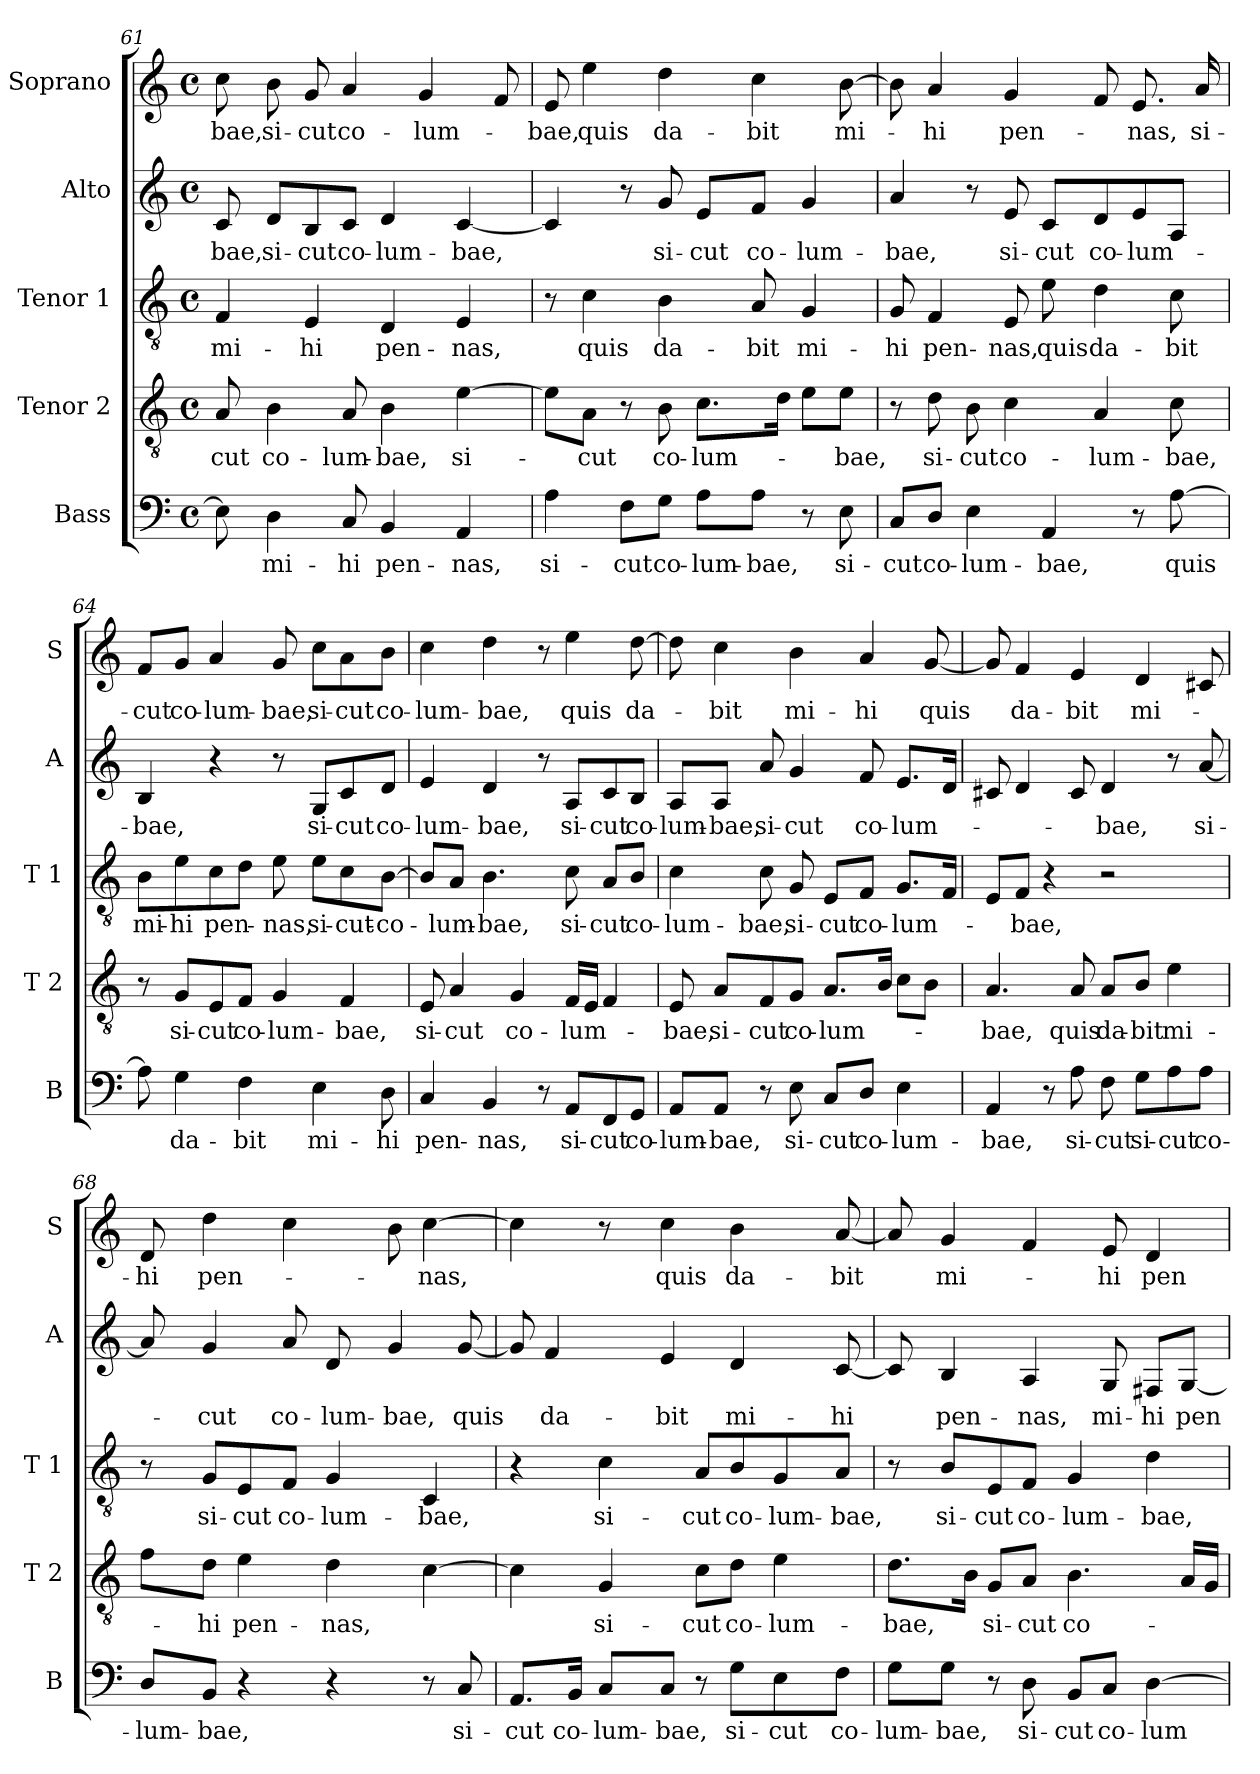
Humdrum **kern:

**kern	**text	**kern	**text	**kern	**text	**kern	**text	**kern	**text
*part5	*part5	*part4	*part4	*part3	*part3	*part2	*part2	*part1	*part1
*staff5	*staff5	*staff4	*staff4	*staff3	*staff3	*staff2	*staff2	*staff1	*staff1
*I"Bass	*	*I"Tenor 2	*	*I"Tenor 1	*	*I"Alto	*	*I"Soprano	*
*I'B	*	*I'T 2	*	*I'T 1	*	*I'A	*	*I'S	*
*clefF4	*	*clefGv2	*	*clefGv2	*	*clefG2	*	*clefG2	*
*k[]	*	*k[]	*	*k[]	*	*k[]	*	*k[]	*
*C:	*	*C:	*	*C:	*	*C:	*	*C:	*
*M4/4	*	*M4/4	*	*M4/4	*	*M4/4	*	*M4/4	*
*met(c)	*	*met(c)	*	*met(c)	*	*met(c)	*	*met(c)	*
=61	=61	=61	=61	=61	=61	=61	=61	=61	=61
8E\]	.	8A/	-cut	4F/	mi-	8c/	-bae,	8cc\	-bae,
4D\	mi-	4B\	co-	.	.	8d/L	si-	8b\	si-
.	.	.	.	4E/	-hi	8B/	-cut	8g/	-cut
8C/	-hi	8A/	-lum-	.	.	8c/J	co-	4a/	co-
4BB/	pen-	4B\	-bae,	4D/	pen-	4d/	-lum-	.	.
.	.	.	.	.	.	.	.	4g/	-lum-
4AA/	-nas,	[4e\	si-	4E/	-nas,	[4c/	-bae,	.	.
.	.	.	.	.	.	.	.	8f/	.
!!LO:PB:g=z
=62	=62	=62	=62	=62	=62	=62	=62	=62	=62
4A\	si-	8e\L]	.	8r	.	4c/]	.	8e/	-bae,
.	.	8A\J	-cut	4c\	quis	.	.	4ee\	quis
8F\L	-cut	8r	.	.	.	8r	.	.	.
8G\J	co-	8B\	co-	4B\	da-	8g/	si-	4dd\	da-
8A\L	-lum-	8.c\L	-lum-	.	.	8e/L	-cut	.	.
8A\J	-bae,	.	.	8A/	-bit	8f/J	co-	4cc\	-bit
.	.	16d\Jk	.	.	.	.	.	.	.
8r	.	8e\L	.	4G/	mi-	4g/	-lum-	.	.
8E\	si-	8e\J	-bae,	.	.	.	.	[8b\	mi-
=63	=63	=63	=63	=63	=63	=63	=63	=63	=63
8C/L	-cut	8r	.	8G/	-hi	4a/	-bae,	8b\]	.
8D/J	co-	8d\	si-	4F/	pen-	.	.	4a/	-hi
4E\	-lum-	8B\	-cut	.	.	8r	.	.	.
.	.	4c\	co-	8E/	-nas,	8e/	si-	4g/	pen-
4AA/	-bae,	.	.	8e\	quis	8c/L	-cut	.	.
.	.	4A/	-lum-	4d\	da-	8d/	co-	8f/	.
8r	.	.	.	.	.	8e/	-lum-	8.e/	-nas,
[8A\	quis	8c\	-bae,	8c\	-bit	8A/J	.	.	.
.	.	.	.	.	.	.	.	16a/	si-
=64	=64	=64	=64	=64	=64	=64	=64	=64	=64
8A\]	.	8r	.	8B\L	mi-	4B/	-bae,	8f/L	-cut
4G\	da-	8G/L	si-	8e\	-hi	.	.	8g/J	co-
.	.	8E/	-cut	8c\	pen-	4r	.	4a/	-lum-
4F\	-bit	8F/J	co-	8d\J	.	.	.	.	.
.	.	4G/	-lum-	8e\	-nas,	8r	.	8g/	-bae,
4E\	mi-	.	.	8e\L	si-	8G/L	si-	8cc\L	si-
.	.	4F/	-bae,	8c\	-cut-	8c/	-cut	8a\	-cut
8D\	-hi	.	.	[8B\J	-co-	8d/J	co-	8b\J	co-
!!LO:LB:g=z
=65	=65	=65	=65	=65	=65	=65	=65	=65	=65
4C/	pen-	8E/	si-	8B/L]	.	4e/	-lum-	4cc\	-lum-
.	.	4A/	-cut	8A/J	-lum-	.	.	.	.
4BB/	-nas,	.	.	4.B\	-bae,	4d/	-bae,	4dd\	-bae,
.	.	4G/	co-	.	.	.	.	.	.
8r	.	.	.	.	.	8r	.	8r	.
8AA/L	si-	16F/LL	-lum-	8c\	si-	8A/L	si-	4ee\	quis
.	.	16E/JJ	.	.	.	.	.	.	.
8FF/	-cut	4F/	.	8A/L	-cut	8c/	-cut	.	.
8GG/J	co-	.	.	8B/J	co-	8B/J	co-	[8dd\	da-
=66	=66	=66	=66	=66	=66	=66	=66	=66	=66
8AA/L	-lum-	8E/	-bae,	4c\	-lum-	8A/L	-lum-	8dd\]	.
8AA/J	-bae,	8A/L	si-	.	.	8A/J	-bae,	4cc\	-bit
8r	.	8F/	-cut	8c\	-bae,	8a/	si-	.	.
8E\	si-	8G/J	co-	8G/	si-	4g/	-cut	4b\	mi-
8C/L	-cut	8.A/L	-lum-	8E/L	-cut	.	.	.	.
8D/J	co-	.	.	8F/J	co-	8f/	co-	4a/	-hi
.	.	16B/Jk	.	.	.	.	.	.	.
4E\	-lum-	8c\L	.	8.G/L	-lum-	8.e/L	-lum-	.	.
.	.	8B\J	.	.	.	.	.	[8g/	quis
.	.	.	.	16F/Jk	.	16d/Jk	.	.	.
=67	=67	=67	=67	=67	=67	=67	=67	=67	=67
4AA/	-bae,	4.A/	-bae,	8E/L	.	8c#X/	.	8g/]	.
.	.	.	.	8F/J	-bae,	4d/	.	4f/	da-
8r	.	.	.	4r	.	.	.	.	.
8A\	si-	8A/	quis	.	.	8c#/	.	4e/	-bit
8F\	-cut	8A/L	da-	2r	.	4d/	-bae,	.	.
8G\L	si-	8B/J	-bit	.	.	.	.	4d/	mi-
8A\	-cut	4e\	mi-	.	.	8r	.	.	.
8A\J	co-	.	.	.	.	[8a/	si-	8c#X/	.
!!LO:PB:g=z
=68	=68	=68	=68	=68	=68	=68	=68	=68	=68
8D/L	-lum-	8f\L	.	8r	.	8a/]	.	8d/	-hi
8BB/J	-bae,	8d\J	-hi	8G/L	si-	4g/	-cut	4dd\	pen-
4r	.	4e\	pen-	8E/	-cut	.	.	.	.
.	.	.	.	8F/J	co-	8a/	co-	4cc\	.
4r	.	4d\	-nas,	4G/	-lum-	8d/	-lum-	.	.
.	.	.	.	.	.	4g/	-bae,	8b\	.
8r	.	[4c\	.	4C/	-bae,	.	.	[4cc\	-nas,
8C/	si-	.	.	.	.	[8g/	quis	.	.
=69	=69	=69	=69	=69	=69	=69	=69	=69	=69
8.AA/L	-cut	4c\]	.	4r	.	8g/]	.	4cc\]	.
.	.	.	.	.	.	4f/	da-	.	.
16BB/Jk	co-	.	.	.	.	.	.	.	.
8C/L	-lum-	4G/	si-	4c\	si-	.	.	8r	.
8C/J	-bae,	.	.	.	.	4e/	-bit	4cc\	quis
8r	.	8c\L	-cut	8A/L	-cut	.	.	.	.
8G\L	si-	8d\J	co-	8B/	co-	4d/	mi-	4b\	da-
8E\	-cut	4e\	-lum-	8G/	-lum-	.	.	.	.
8F\J	co-	.	.	8A/J	-bae,	[8c/	-hi	[8a/	-bit
=70	=70	=70	=70	=70	=70	=70	=70	=70	=70
8G\L	-lum-	8.d\L	-bae,	8r	.	8c/]	.	8a/]	.
8G\J	-bae,	.	.	8B/L	si-	4B/	pen-	4g/	mi-
.	.	16B\Jk	.	.	.	.	.	.	.
8r	.	8G/L	si-	8E/	-cut	.	.	.	.
8D\	si-	8A/J	-cut	8F/J	co-	4A/	-nas,	4f/	.
8BB/L	-cut	4.B\	co-	4G/	-lum-	.	.	.	.
8C/J	co-	.	.	.	.	8G/	mi-	8e/	-hi
[4D\	-lum-	.	.	4d\	-bae,	8F#X/L	-hi	4d/	pen-
.	.	16A/LL	.	.	.	[8G/J	pen-	.	.
.	.	16G/JJ	.	.	.	.	.	.	.
=	=	=	=	=	=	=	=	=	=
*-	*-	*-	*-	*-	*-	*-	*-	*-	*-
